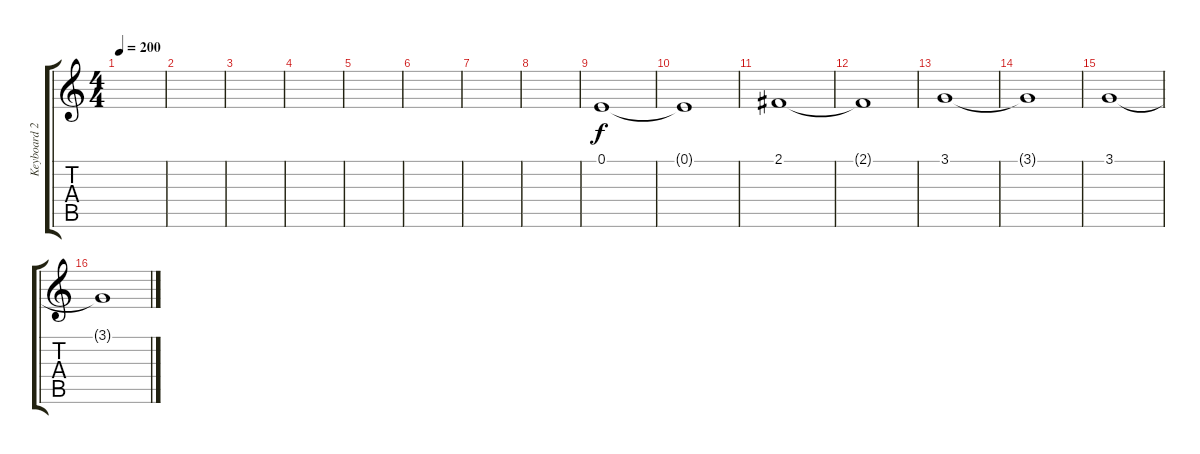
\track ("Keyboard 2" "Keyboard 2") {instrument stringensemble1}
\staff {score tabs}
\tuning (E4 B3 G3 D3 A2 E2) {hide}
\ts (4 4)
\tempo 200
\clef g2
\ks c
|
|
|
|
|
|
|
|
0.1.1 |
0.1{t}.1 |
2.1.1 |
2.1{t}.1 |
3.1.1 |
3.1{t}.1 |
3.1.1 |
3.1{t}.1
